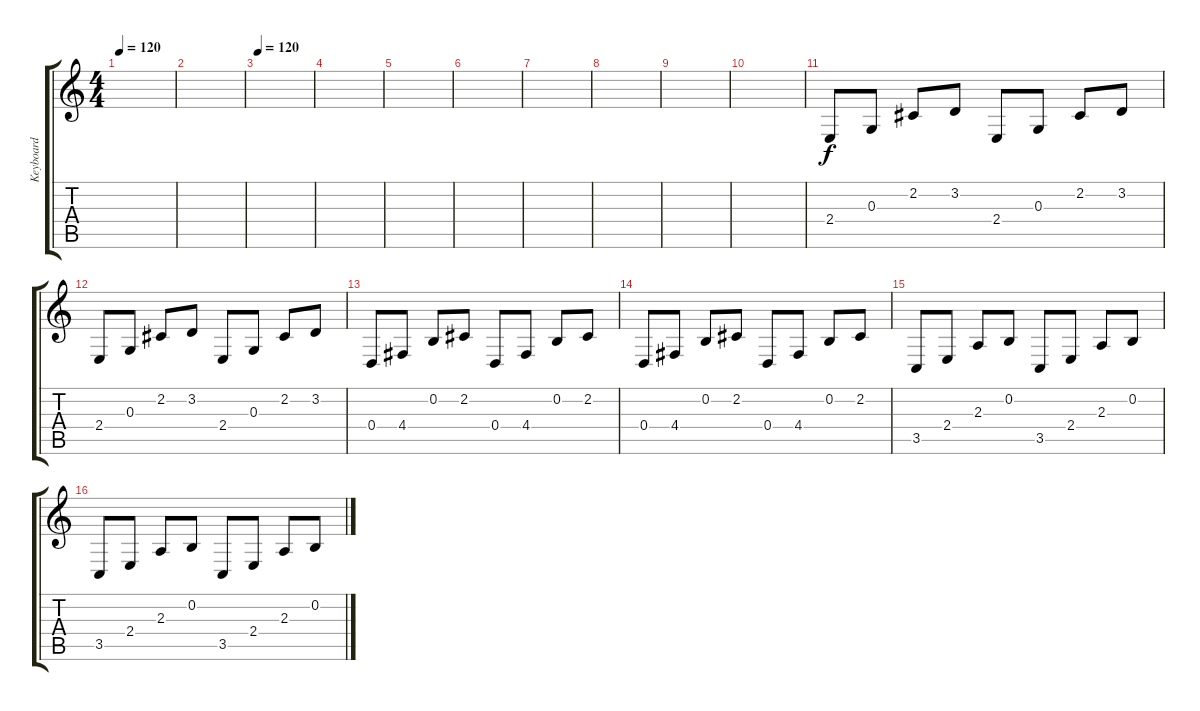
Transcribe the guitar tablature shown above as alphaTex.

\track ("Keyboard" "Keyboard") {instrument brightacousticpiano}
\staff {score tabs}
\tuning (E4 B3 G3 D3 A2 E2) {hide}
\ts (4 4)
\tempo 120
\clef g2
\ks c
|
|
\tempo 120
|
|
|
|
|
|
|
|
2.4.8 0.3.8 2.2.8 3.2.8 2.4.8 0.3.8 2.2.8 3.2.8 |
2.4.8 0.3.8 2.2.8 3.2.8 2.4.8 0.3.8 2.2.8 3.2.8 |
0.4.8 4.4.8 0.2.8 2.2.8 0.4.8 4.4.8 0.2.8 2.2.8 |
0.4.8 4.4.8 0.2.8 2.2.8 0.4.8 4.4.8 0.2.8 2.2.8 |
3.5.8 2.4.8 2.3.8 0.2.8 3.5.8 2.4.8 2.3.8 0.2.8 |
3.5.8 2.4.8 2.3.8 0.2.8 3.5.8 2.4.8 2.3.8 0.2.8
